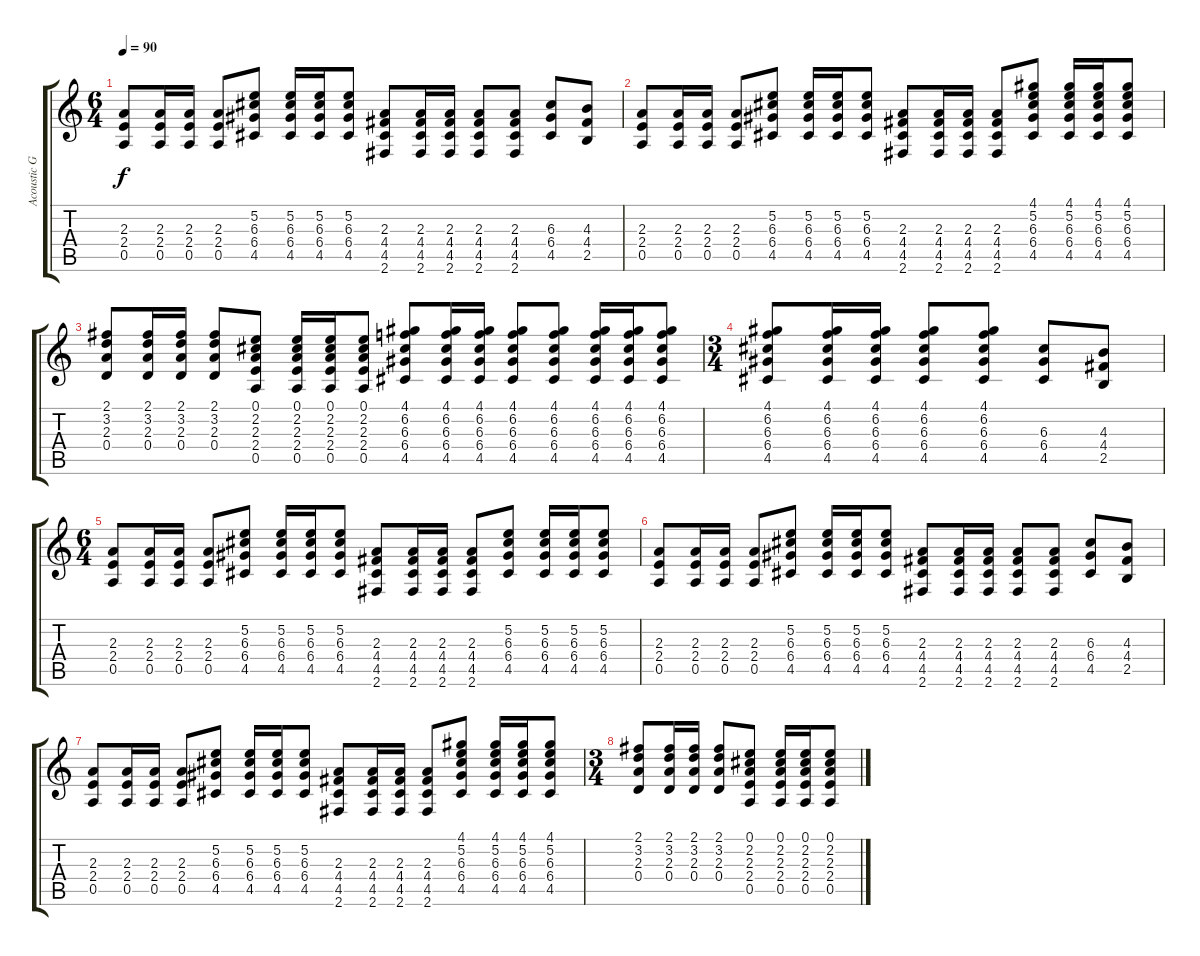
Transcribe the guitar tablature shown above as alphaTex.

\track ("Acoustic Guitar" "Acoustic G") {instrument acousticguitarsteel}
\staff {score tabs}
\tuning (E4 B3 G3 D3 A2 E2) {hide}
\ts (6 4)
\tempo 90
\clef g2
\ks c
(2.3 2.4 0.5).8{dy f} (2.3 2.4 0.5).16 (2.3 2.4 0.5).16 (2.3 2.4 0.5).8 (5.2 6.3 6.4 4.5).8 (5.2 6.3 6.4 4.5).16 (5.2 6.3 6.4 4.5).16 (5.2 6.3 6.4 4.5).8 (2.3 4.4 4.5 2.6).8 (2.3 4.4 4.5 2.6).16 (2.3 4.4 4.5 2.6).16 (2.3 4.4 4.5 2.6).8 (2.3 4.4 4.5 2.6).8 (6.3 6.4 4.5).8 (4.3 4.4 2.5).8 |
(2.3 2.4 0.5).8 (2.3 2.4 0.5).16 (2.3 2.4 0.5).16 (2.3 2.4 0.5).8 (5.2 6.3 6.4 4.5).8 (5.2 6.3 6.4 4.5).16 (5.2 6.3 6.4 4.5).16 (5.2 6.3 6.4 4.5).8 (2.3 4.4 4.5 2.6).8 (2.3 4.4 4.5 2.6).16 (2.3 4.4 4.5 2.6).16 (2.3 4.4 4.5 2.6).8 (4.1 5.2 6.3 6.4 4.5).8 (4.1 5.2 6.3 6.4 4.5).16 (4.1 5.2 6.3 6.4 4.5).16 (4.1 5.2 6.3 6.4 4.5).8 |
(2.1 3.2 2.3 0.4).8 (2.1 3.2 2.3 0.4).16 (2.1 3.2 2.3 0.4).16 (2.1 3.2 2.3 0.4).8 (0.1 2.2 2.3 2.4 0.5).8 (0.1 2.2 2.3 2.4 0.5).16 (0.1 2.2 2.3 2.4 0.5).16 (0.1 2.2 2.3 2.4 0.5).8 (4.1 6.2 6.3 6.4 4.5).8 (4.1 6.2 6.3 6.4 4.5).16 (4.1 6.2 6.3 6.4 4.5).16 (4.1 6.2 6.3 6.4 4.5).8 (4.1 6.2 6.3 6.4 4.5).8 (4.1 6.2 6.3 6.4 4.5).16 (4.1 6.2 6.3 6.4 4.5).16 (4.1 6.2 6.3 6.4 4.5).8 |
\ts (3 4)
(4.1 6.2 6.3 6.4 4.5).8 (4.1 6.2 6.3 6.4 4.5).16 (4.1 6.2 6.3 6.4 4.5).16 (4.1 6.2 6.3 6.4 4.5).8 (4.1 6.2 6.3 6.4 4.5).8 (6.3 6.4 4.5).8 (4.3 4.4 2.5).8 |
\ts (6 4)
(2.3 2.4 0.5).8 (2.3 2.4 0.5).16 (2.3 2.4 0.5).16 (2.3 2.4 0.5).8 (5.2 6.3 6.4 4.5).8 (5.2 6.3 6.4 4.5).16 (5.2 6.3 6.4 4.5).16 (5.2 6.3 6.4 4.5).8 (2.3 4.4 4.5 2.6).8 (2.3 4.4 4.5 2.6).16 (2.3 4.4 4.5 2.6).16 (2.3 4.4 4.5 2.6).8 (5.2 6.3 6.4 4.5).8 (5.2 6.3 6.4 4.5).16 (5.2 6.3 6.4 4.5).16 (5.2 6.3 6.4 4.5).8 |
(2.3 2.4 0.5).8 (2.3 2.4 0.5).16 (2.3 2.4 0.5).16 (2.3 2.4 0.5).8 (5.2 6.3 6.4 4.5).8 (5.2 6.3 6.4 4.5).16 (5.2 6.3 6.4 4.5).16 (5.2 6.3 6.4 4.5).8 (2.3 4.4 4.5 2.6).8 (2.3 4.4 4.5 2.6).16 (2.3 4.4 4.5 2.6).16 (2.3 4.4 4.5 2.6).8 (2.3 4.4 4.5 2.6).8 (6.3 6.4 4.5).8 (4.3 4.4 2.5).8 |
(2.3 2.4 0.5).8 (2.3 2.4 0.5).16 (2.3 2.4 0.5).16 (2.3 2.4 0.5).8 (5.2 6.3 6.4 4.5).8 (5.2 6.3 6.4 4.5).16 (5.2 6.3 6.4 4.5).16 (5.2 6.3 6.4 4.5).8 (2.3 4.4 4.5 2.6).8 (2.3 4.4 4.5 2.6).16 (2.3 4.4 4.5 2.6).16 (2.3 4.4 4.5 2.6).8 (4.1 5.2 6.3 6.4 4.5).8 (4.1 5.2 6.3 6.4 4.5).16 (4.1 5.2 6.3 6.4 4.5).16 (4.1 5.2 6.3 6.4 4.5).8 |
\ts (3 4)
(2.1 3.2 2.3 0.4).8 (2.1 3.2 2.3 0.4).16 (2.1 3.2 2.3 0.4).16 (2.1 3.2 2.3 0.4).8 (0.1 2.2 2.3 2.4 0.5).8 (0.1 2.2 2.3 2.4 0.5).16 (0.1 2.2 2.3 2.4 0.5).16 (0.1 2.2 2.3 2.4 0.5).8
